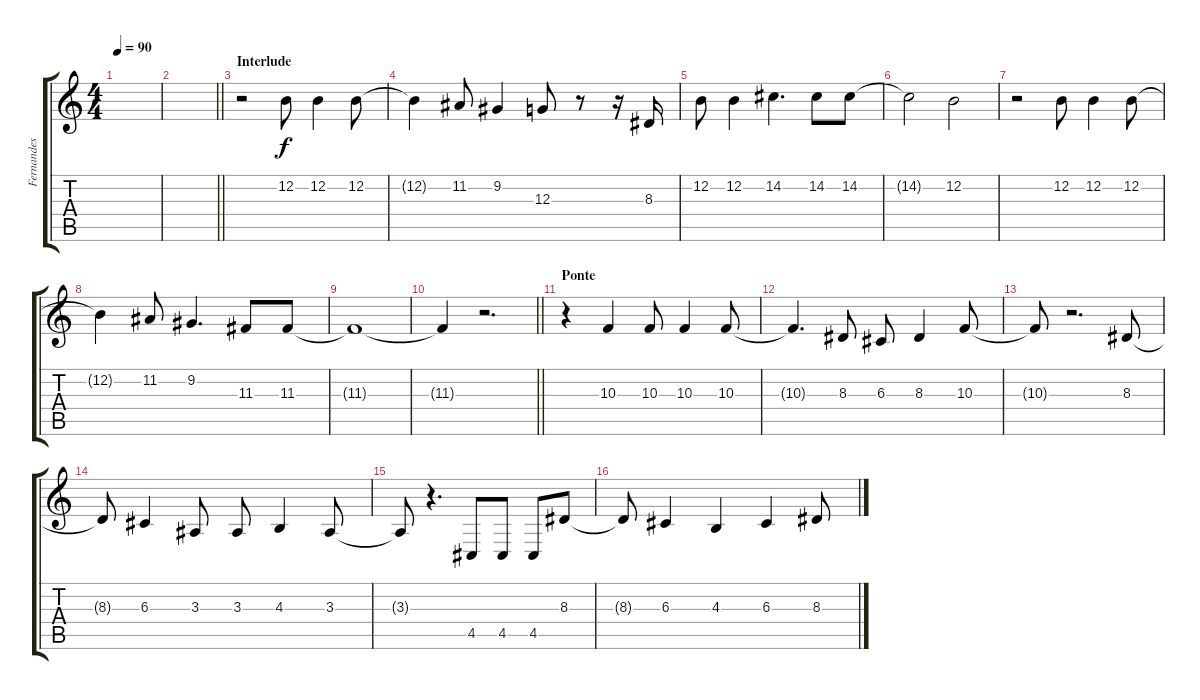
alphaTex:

\track ("Fernandes" "Fernandes") {instrument trumpet}
\staff {score tabs}
\tuning (E4 B3 G3 D3 A2 E2) {hide}
\ts (4 4)
\tempo 90
\clef g2
\ks c
|
\barLineRight lightlight
|
\section ("" "Interlude")
r.2 12.2.8 12.2.4 12.2.8 |
12.2{t}.4 11.2.8 9.2.4 12.3.8 r.8 r.16 8.3.16 |
12.2.8 12.2.4 14.2.4{d} 14.2.8 14.2.8 |
14.2{t}.2 12.2.2 |
r.2 12.2.8 12.2.4 12.2.8 |
12.2{t}.4 11.2.8 9.2.4{d} 11.3.8 11.3.8 |
11.3{t}.1 |
\barLineRight lightlight
11.3{t}.4 r.2{d} |
\section ("" "Ponte")
r.4 10.3.4 10.3.8 10.3.4 10.3.8 |
10.3{t}.4{d} 8.3.8 6.3.8 8.3.4 10.3.8 |
10.3{t}.8 r.2{d} 8.3.8 |
8.3{t}.8 6.3.4 3.3.8 3.3.8 4.3.4 3.3.8 |
3.3{t}.8 r.4{d} 4.5.8 4.5.8 4.5.8 8.3.8 |
8.3{t}.8 6.3.4 4.3.4 6.3.4 8.3.8
